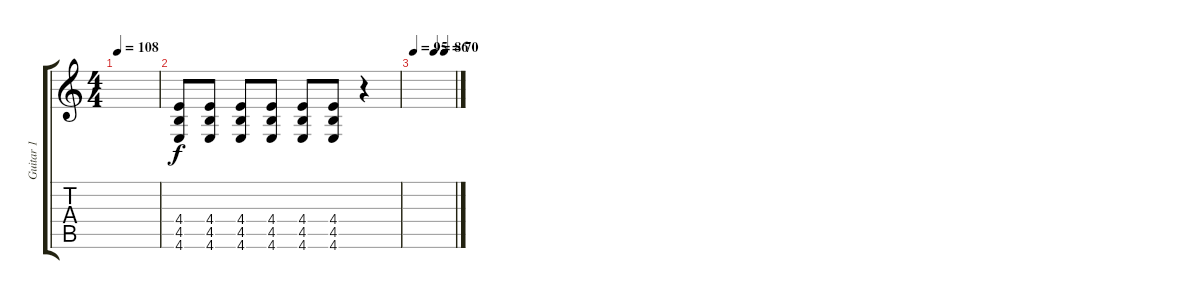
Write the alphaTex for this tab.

\track ("Guitar 1" "Guitar 1") {instrument distortionguitar}
\staff {score tabs}
\tuning (D4 A3 F3 C3 G2 C2) {hide}
\ts (4 4)
\tempo 108
\clef g2
\ks c
|
(4.4 4.5 4.6).8 (4.4 4.5 4.6).8 (4.4 4.5 4.6).8 (4.4 4.5 4.6).8 (4.4 4.5 4.6).8 (4.4 4.5 4.6).8 r.4 |
\tempo 95
\tempo (86 0.5)
\tempo (70 0.75)
